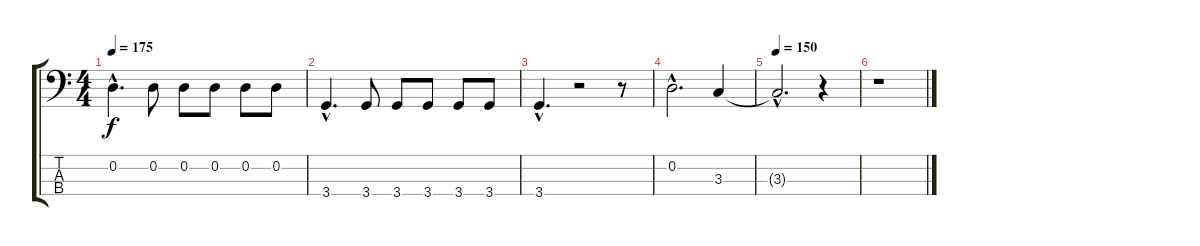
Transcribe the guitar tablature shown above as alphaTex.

\track "" {instrument electricbassfinger}
\staff {score tabs}
\tuning (G2 D2 A1 E1) {hide}
\ts (4 4)
\tempo 175
\clef f4
\ks c
0.2{hac}.4{d dy f} 0.2.8 0.2.8 0.2.8 0.2.8 0.2.8 |
3.4{hac}.4{d} 3.4.8 3.4.8 3.4.8 3.4.8 3.4.8 |
3.4{hac}.4{d} r.2 r.8 |
0.2{hac}.2{d} 3.3.4 |
\tempo 150
3.3{hac t}.2{d} r.4 |
r.1
